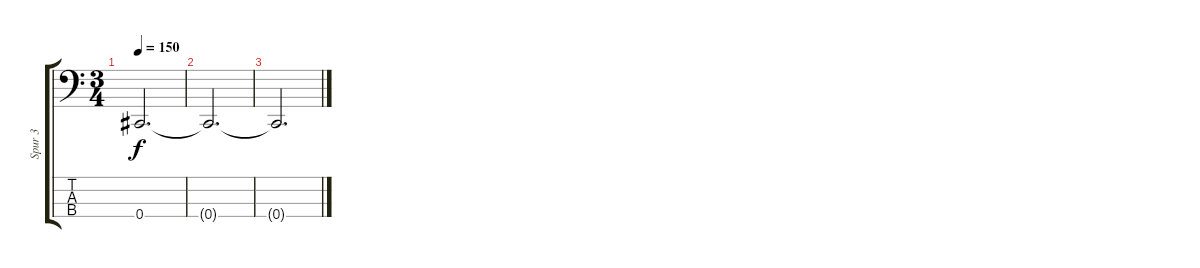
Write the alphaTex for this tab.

\track ("Spur 3" "Spur 3") {instrument electricbasspick}
\staff {score tabs}
\tuning (Gb2 Db2 Ab1 Db1) {hide}
\ts (3 4)
\tempo 150
\clef f4
\ks c
0.4{t}.2{d dy f} |
0.4{t}.2{d} |
0.4{t}.2{d}
